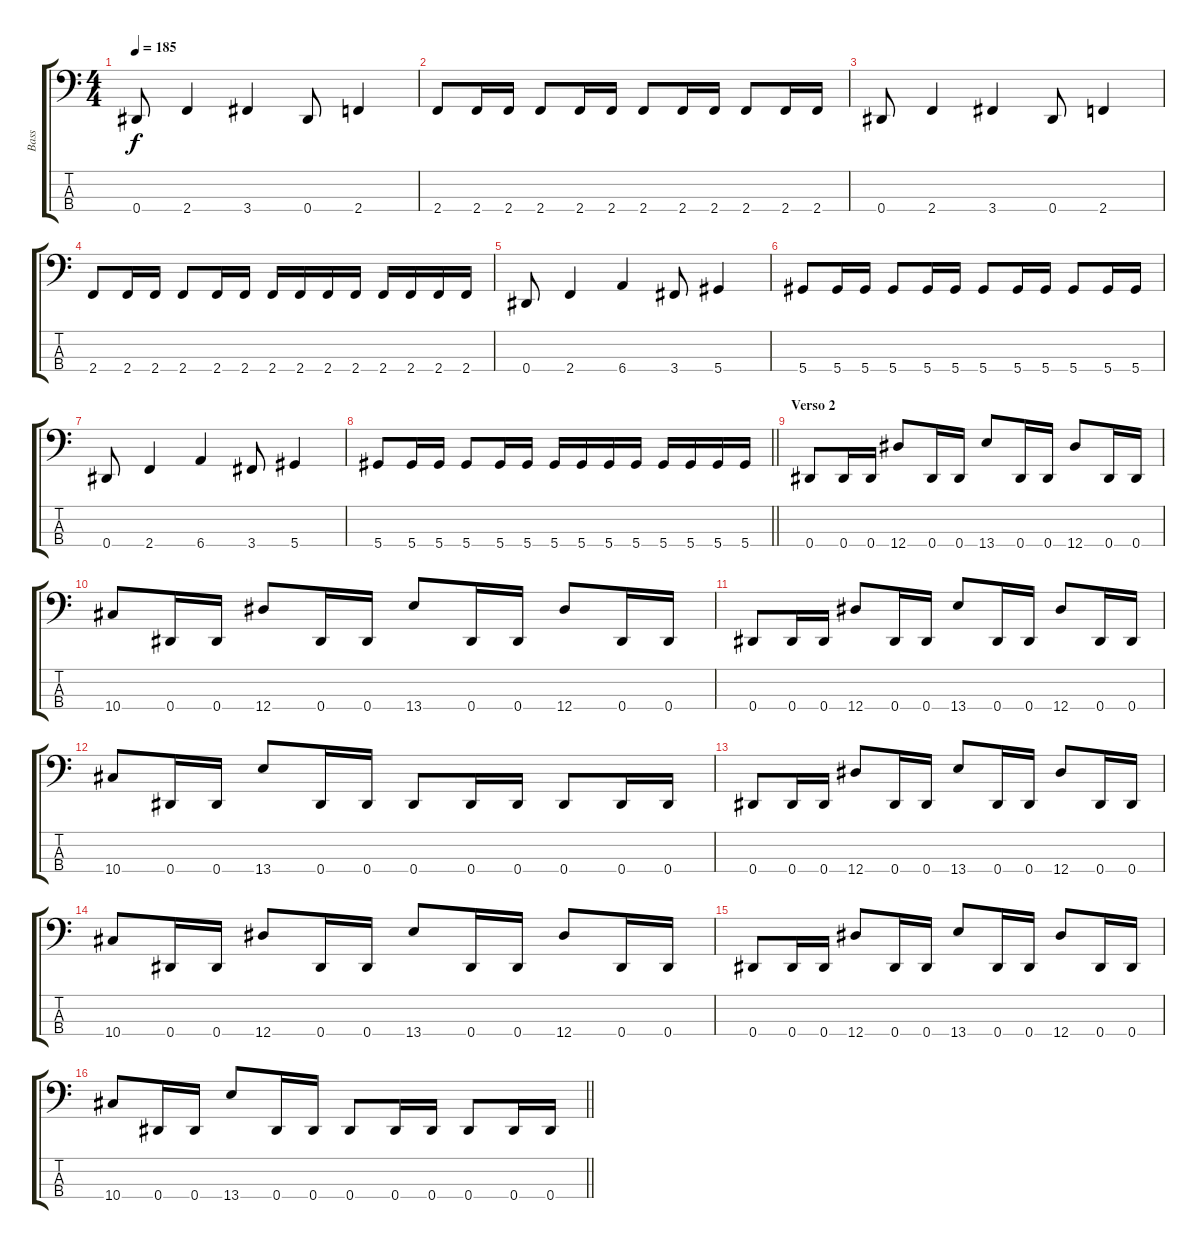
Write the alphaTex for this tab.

\track ("Bass" "Bass") {instrument electricbassfinger}
\staff {score tabs}
\tuning (Gb2 Db2 Ab1 Eb1) {hide}
\ts (4 4)
\tempo 185
\clef f4
\ks c
0.4.8{dy f} 2.4.4 3.4.4 0.4.8 2.4.4 |
2.4.8 2.4.16 2.4.16 2.4.8 2.4.16 2.4.16 2.4.8 2.4.16 2.4.16 2.4.8 2.4.16 2.4.16 |
0.4.8 2.4.4 3.4.4 0.4.8 2.4.4 |
2.4.8 2.4.16 2.4.16 2.4.8 2.4.16 2.4.16 2.4.16 2.4.16 2.4.16 2.4.16 2.4.16 2.4.16 2.4.16 2.4.16 |
0.4.8 2.4.4 6.4.4 3.4.8 5.4.4 |
5.4.8 5.4.16 5.4.16 5.4.8 5.4.16 5.4.16 5.4.8 5.4.16 5.4.16 5.4.8 5.4.16 5.4.16 |
0.4.8 2.4.4 6.4.4 3.4.8 5.4.4 |
\barLineRight lightlight
5.4.8 5.4.16 5.4.16 5.4.8 5.4.16 5.4.16 5.4.16 5.4.16 5.4.16 5.4.16 5.4.16 5.4.16 5.4.16 5.4.16 |
\section ("" "Verso 2")
0.4.8 0.4.16 0.4.16 12.4.8 0.4.16 0.4.16 13.4.8 0.4.16 0.4.16 12.4.8 0.4.16 0.4.16 |
10.4.8 0.4.16 0.4.16 12.4.8 0.4.16 0.4.16 13.4.8 0.4.16 0.4.16 12.4.8 0.4.16 0.4.16 |
0.4.8 0.4.16 0.4.16 12.4.8 0.4.16 0.4.16 13.4.8 0.4.16 0.4.16 12.4.8 0.4.16 0.4.16 |
10.4.8 0.4.16 0.4.16 13.4.8 0.4.16 0.4.16 0.4.8 0.4.16 0.4.16 0.4.8 0.4.16 0.4.16 |
0.4.8 0.4.16 0.4.16 12.4.8 0.4.16 0.4.16 13.4.8 0.4.16 0.4.16 12.4.8 0.4.16 0.4.16 |
10.4.8 0.4.16 0.4.16 12.4.8 0.4.16 0.4.16 13.4.8 0.4.16 0.4.16 12.4.8 0.4.16 0.4.16 |
0.4.8 0.4.16 0.4.16 12.4.8 0.4.16 0.4.16 13.4.8 0.4.16 0.4.16 12.4.8 0.4.16 0.4.16 |
\barLineRight lightlight
10.4.8 0.4.16 0.4.16 13.4.8 0.4.16 0.4.16 0.4.8 0.4.16 0.4.16 0.4.8 0.4.16 0.4.16
